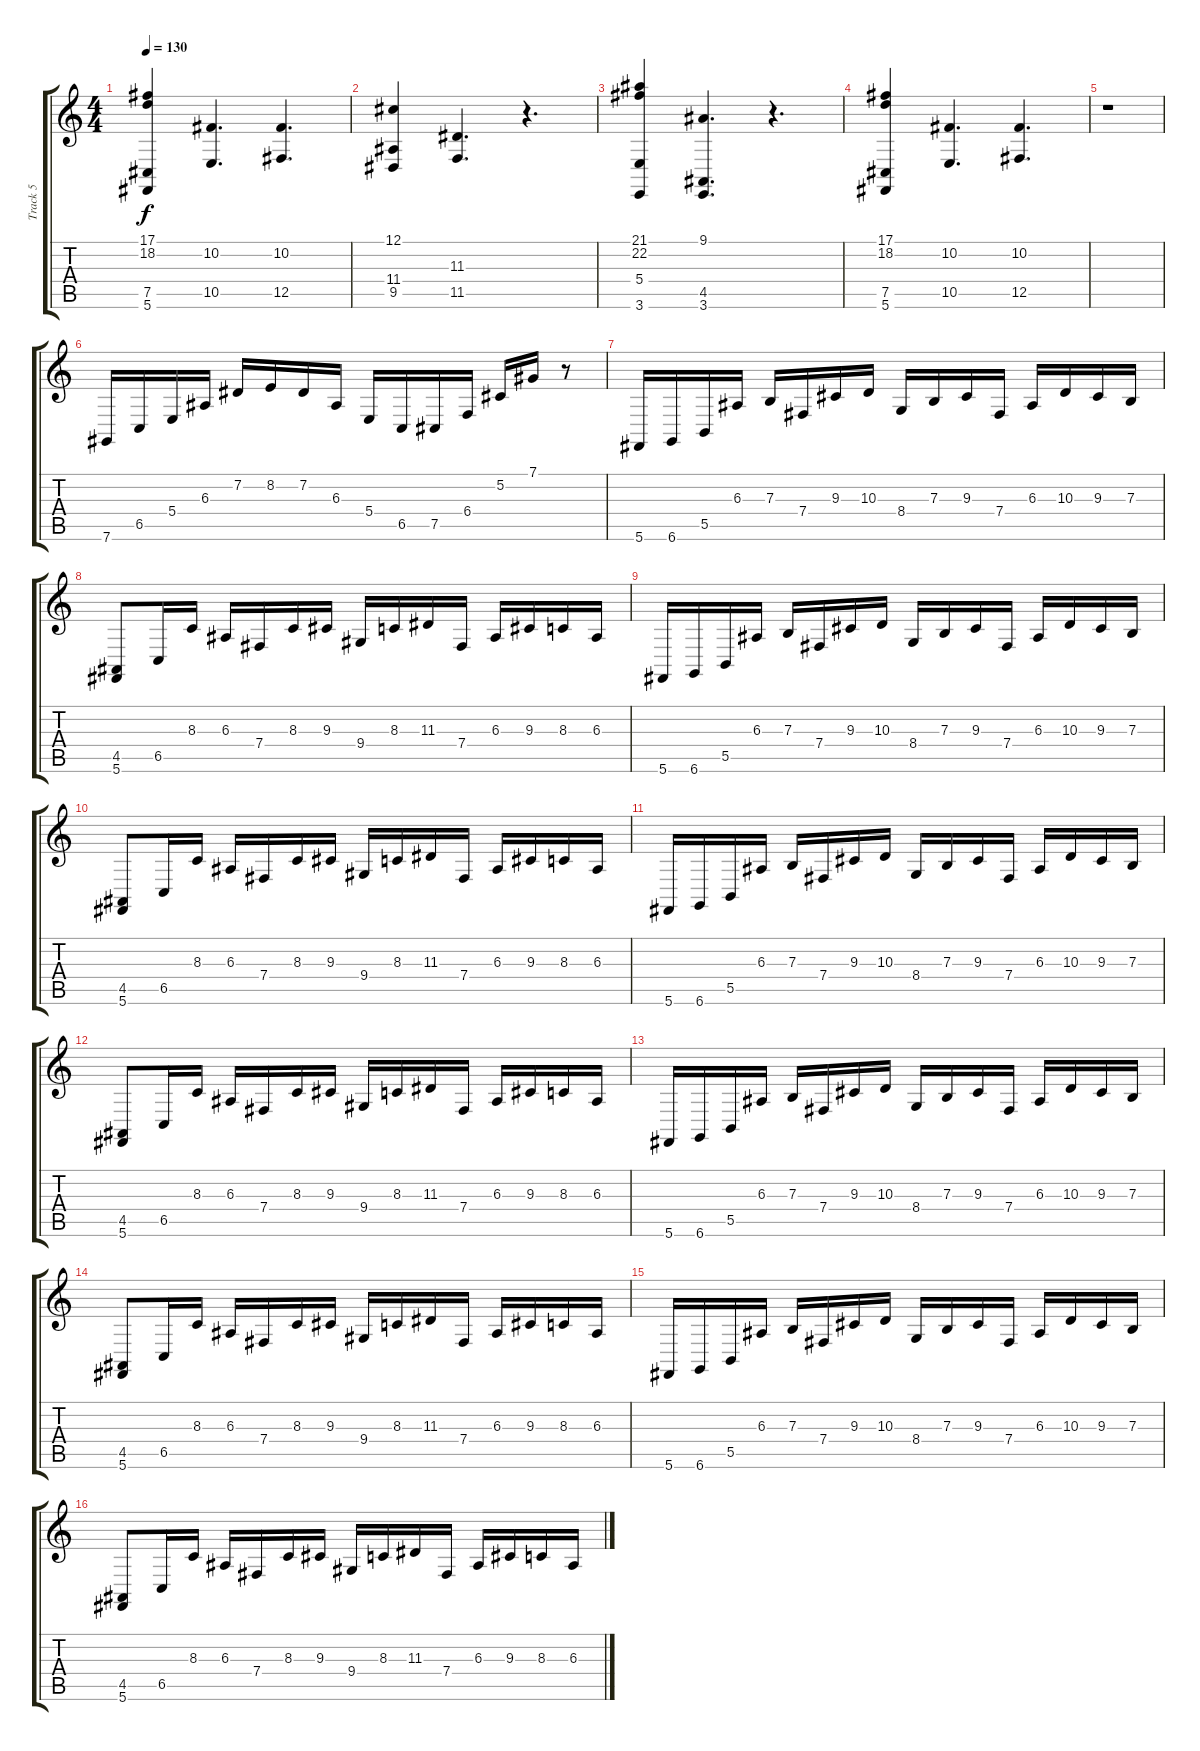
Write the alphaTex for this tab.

\track ("Track 5" "Track 5") {instrument acousticgrandpiano}
\staff {score tabs}
\tuning (Db4 Ab3 E3 B2 Gb2 Db2) {hide}
\ts (4 4)
\tempo 130
\clef g2
\ks c
(17.1 18.2 7.5 5.6).4{dy f} (10.2 10.5).4{d} (10.2 12.5).4{d} |
(12.1 11.4 9.5).4 (11.3 11.5).4{d} r.4{d} |
(21.1 22.2 5.4 3.6).4 (9.1 4.5 3.6).4{d} r.4{d} |
(17.1 18.2 7.5 5.6).4 (10.2 10.5).4{d} (10.2 12.5).4{d} |
r.1 |
7.6.16 6.5.16 5.4.16 6.3.16 7.2.16 8.2.16 7.2.16 6.3.16 5.4.16 6.5.16 7.5.16 6.4.16 5.2.16 7.1.16 r.8 |
5.6.16 6.6.16 5.5.16 6.3.16 7.3.16 7.4.16 9.3.16 10.3.16 8.4.16 7.3.16 9.3.16 7.4.16 6.3.16 10.3.16 9.3.16 7.3.16 |
(4.5 5.6).8 6.5.16 8.3.16 6.3.16 7.4.16 8.3.16 9.3.16 9.4.16 8.3.16 11.3.16 7.4.16 6.3.16 9.3.16 8.3.16 6.3.16 |
5.6.16 6.6.16 5.5.16 6.3.16 7.3.16 7.4.16 9.3.16 10.3.16 8.4.16 7.3.16 9.3.16 7.4.16 6.3.16 10.3.16 9.3.16 7.3.16 |
(4.5 5.6).8 6.5.16 8.3.16 6.3.16 7.4.16 8.3.16 9.3.16 9.4.16 8.3.16 11.3.16 7.4.16 6.3.16 9.3.16 8.3.16 6.3.16 |
5.6.16 6.6.16 5.5.16 6.3.16 7.3.16 7.4.16 9.3.16 10.3.16 8.4.16 7.3.16 9.3.16 7.4.16 6.3.16 10.3.16 9.3.16 7.3.16 |
(4.5 5.6).8 6.5.16 8.3.16 6.3.16 7.4.16 8.3.16 9.3.16 9.4.16 8.3.16 11.3.16 7.4.16 6.3.16 9.3.16 8.3.16 6.3.16 |
5.6.16 6.6.16 5.5.16 6.3.16 7.3.16 7.4.16 9.3.16 10.3.16 8.4.16 7.3.16 9.3.16 7.4.16 6.3.16 10.3.16 9.3.16 7.3.16 |
(4.5 5.6).8 6.5.16 8.3.16 6.3.16 7.4.16 8.3.16 9.3.16 9.4.16 8.3.16 11.3.16 7.4.16 6.3.16 9.3.16 8.3.16 6.3.16 |
5.6.16 6.6.16 5.5.16 6.3.16 7.3.16 7.4.16 9.3.16 10.3.16 8.4.16 7.3.16 9.3.16 7.4.16 6.3.16 10.3.16 9.3.16 7.3.16 |
(4.5 5.6).8 6.5.16 8.3.16 6.3.16 7.4.16 8.3.16 9.3.16 9.4.16 8.3.16 11.3.16 7.4.16 6.3.16 9.3.16 8.3.16 6.3.16
